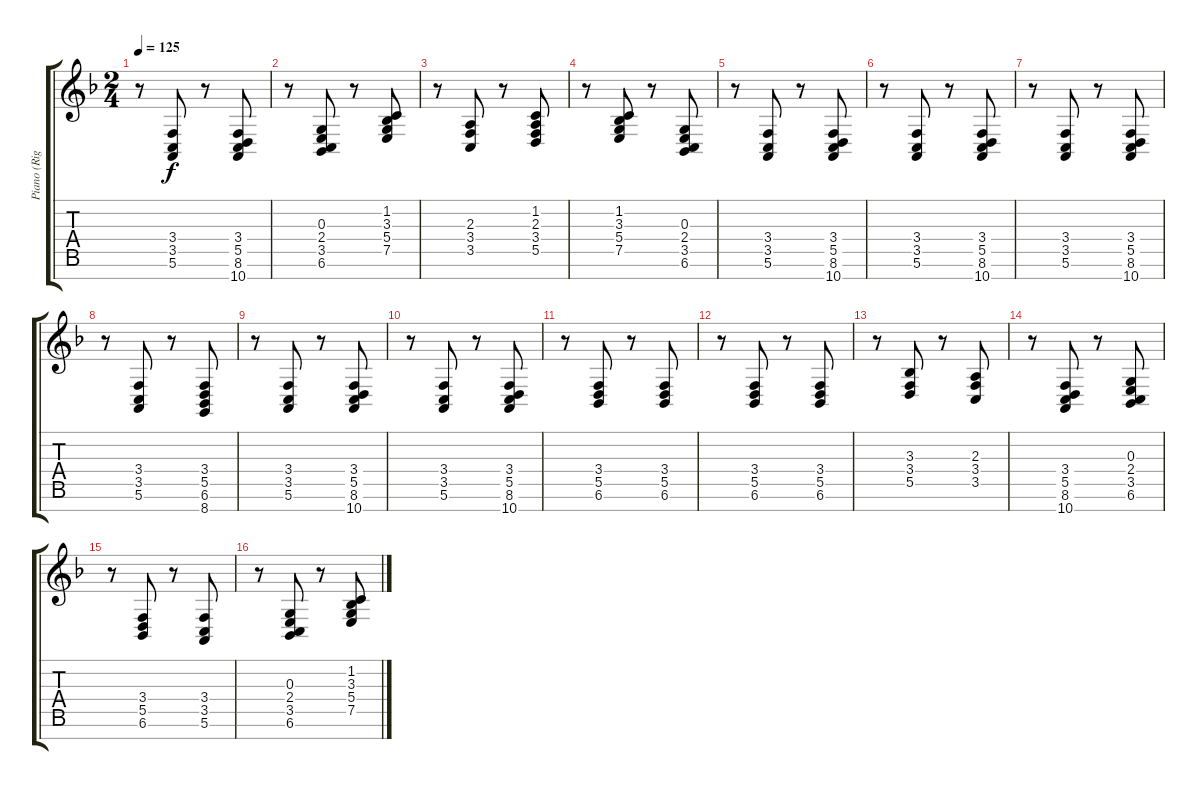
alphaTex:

\track ("Piano (Right Hand)" "Piano (Rig") {instrument acousticgrandpiano}
\staff {score tabs}
\tuning (E4 B3 G3 D3 A2 E2 B1) {hide}
\ts (2 4)
\tempo 125
\clef g2
\ks f
r.8{dy f} (3.4 3.5 5.6).8 r.8 (3.4 5.5 8.6 10.7).8 |
r.8 (0.3 2.4 3.5 6.6).8 r.8 (1.2 3.3 5.4 7.5).8 |
r.8 (2.3 3.4 3.5).8 r.8 (1.2 2.3 3.4 5.5).8 |
r.8 (1.2 3.3 5.4 7.5).8 r.8 (0.3 2.4 3.5 6.6).8 |
r.8 (3.4 3.5 5.6).8 r.8 (3.4 5.5 8.6 10.7).8 |
r.8 (3.4 3.5 5.6).8 r.8 (3.4 5.5 8.6 10.7).8 |
r.8 (3.4 3.5 5.6).8 r.8 (3.4 5.5 8.6 10.7).8 |
r.8 (3.4 3.5 5.6).8 r.8 (3.4 5.5 6.6 8.7).8 |
r.8 (3.4 3.5 5.6).8 r.8 (3.4 5.5 8.6 10.7).8 |
r.8 (3.4 3.5 5.6).8 r.8 (3.4 5.5 8.6 10.7).8 |
r.8 (3.4 5.5 6.6).8 r.8 (3.4 5.5 6.6).8 |
r.8 (3.4 5.5 6.6).8 r.8 (3.4 5.5 6.6).8 |
r.8 (3.3 3.4 5.5).8 r.8 (2.3 3.4 3.5).8 |
r.8 (3.4 5.5 8.6 10.7).8 r.8 (0.3 2.4 3.5 6.6).8 |
r.8 (3.4 5.5 6.6).8 r.8 (3.4 3.5 5.6).8 |
r.8 (0.3 2.4 3.5 6.6).8 r.8 (1.2 3.3 5.4 7.5).8
